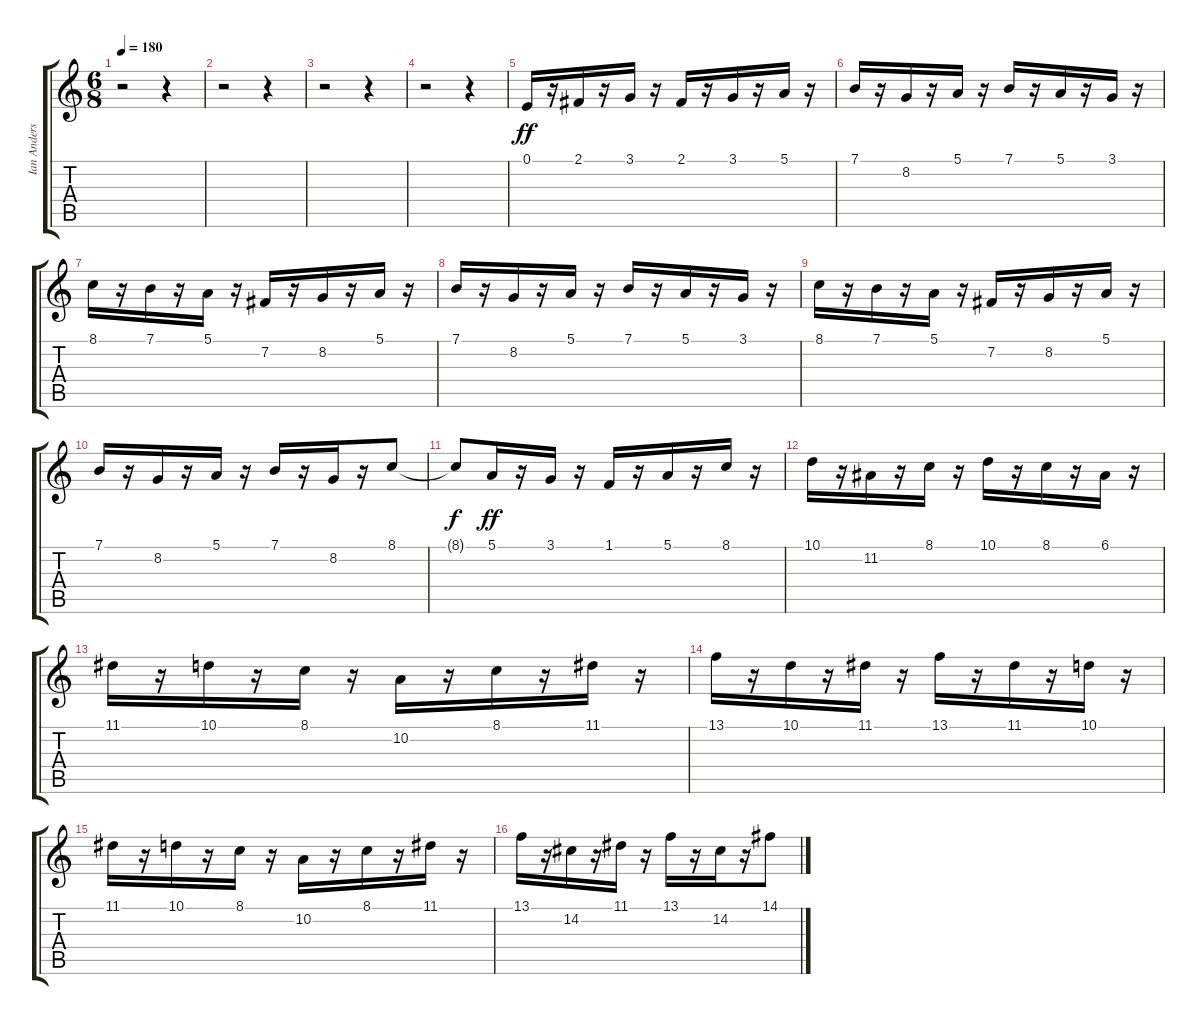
\track ("Ian Anderson - flute" "Ian Anders") {instrument flute}
\staff {score tabs}
\tuning (E4 B3 G3 D3 A2 E2) {hide}
\ts (6 8)
\tempo 180
\clef g2
\ks c
r.2{dy ff} r.4 |
r.2 r.4 |
r.2 r.4 |
r.2 r.4 |
0.1.16 r.16 2.1.16 r.16 3.1.16 r.16 2.1.16 r.16 3.1.16 r.16 5.1.16 r.16 |
7.1.16 r.16 8.2.16 r.16 5.1.16 r.16 7.1.16 r.16 5.1.16 r.16 3.1.16 r.16 |
8.1.16 r.16 7.1.16 r.16 5.1.16 r.16 7.2.16 r.16 8.2.16 r.16 5.1.16 r.16 |
7.1.16 r.16 8.2.16 r.16 5.1.16 r.16 7.1.16 r.16 5.1.16 r.16 3.1.16 r.16 |
8.1.16 r.16 7.1.16 r.16 5.1.16 r.16 7.2.16 r.16 8.2.16 r.16 5.1.16 r.16 |
7.1.16 r.16 8.2.16 r.16 5.1.16 r.16 7.1.16 r.16 8.2.16 r.16 8.1.8 |
8.1{t}.8{dy f} 5.1.16{dy ff} r.16 3.1.16 r.16 1.1.16 r.16 5.1.16 r.16 8.1.16 r.16 |
10.1.16 r.16 11.2.16 r.16 8.1.16 r.16 10.1.16 r.16 8.1.16 r.16 6.1.16 r.16 |
11.1.16 r.16 10.1.16 r.16 8.1.16 r.16 10.2.16 r.16 8.1.16 r.16 11.1.16 r.16 |
13.1.16 r.16 10.1.16 r.16 11.1.16 r.16 13.1.16 r.16 11.1.16 r.16 10.1.16 r.16 |
11.1.16 r.16 10.1.16 r.16 8.1.16 r.16 10.2.16 r.16 8.1.16 r.16 11.1.16 r.16 |
13.1.16 r.16 14.2.16 r.16 11.1.16 r.16 13.1.16 r.16 14.2.16 r.16 14.1.8
